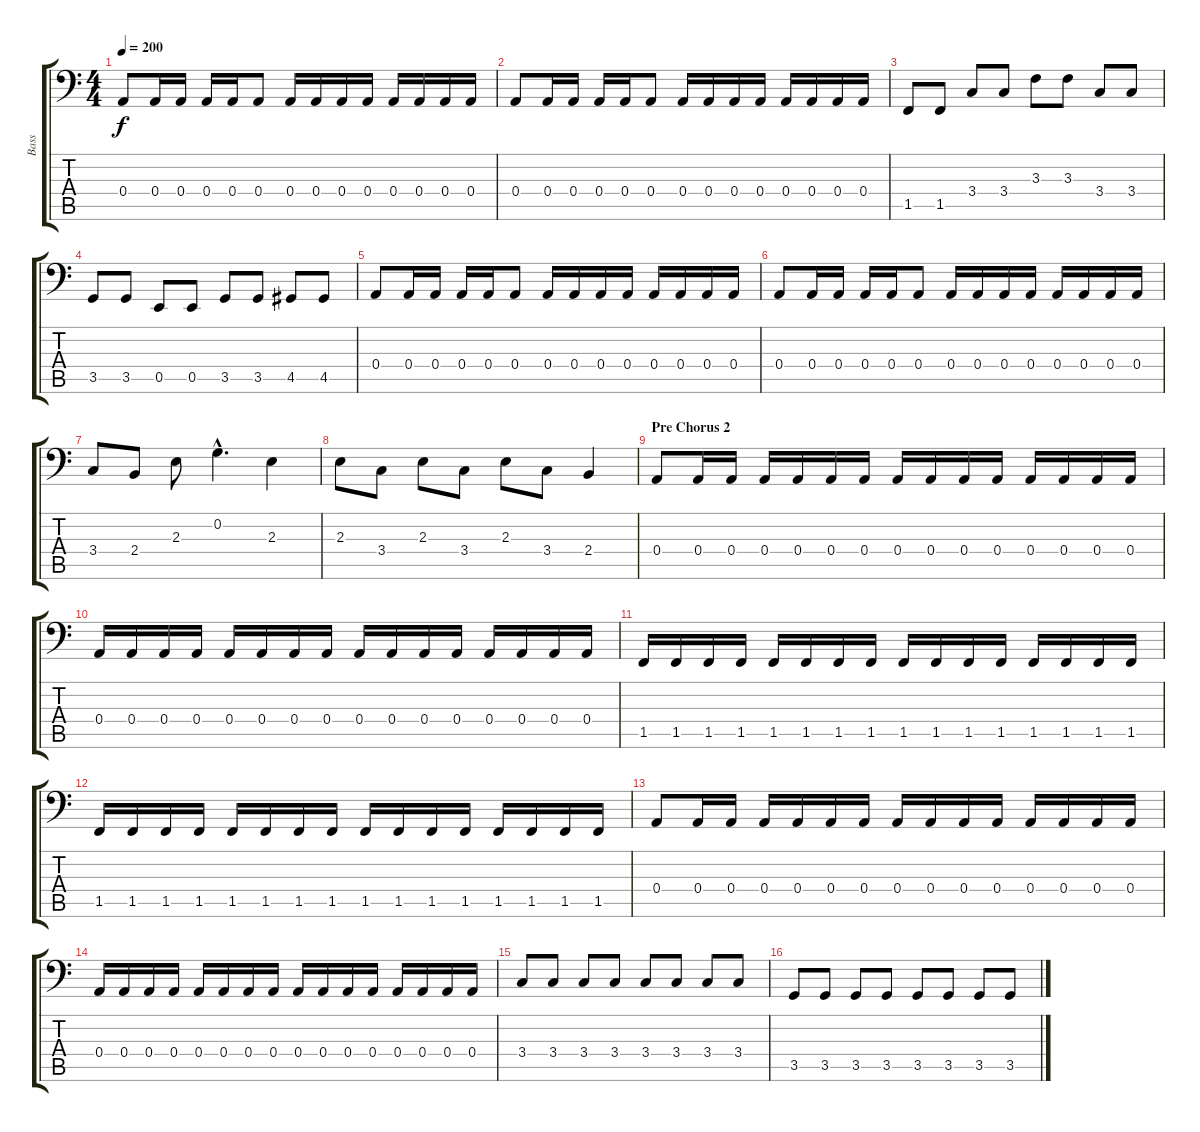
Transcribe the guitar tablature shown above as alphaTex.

\track ("Bass" "Bass") {instrument electricbassfinger}
\staff {score tabs}
\tuning (C3 G2 D2 A1 E1 B0) {hide}
\ts (4 4)
\tempo 200
\clef f4
\ks c
0.4.8{dy f} 0.4.16 0.4.16 0.4.16 0.4.16 0.4.8 0.4.16 0.4.16 0.4.16 0.4.16 0.4.16 0.4.16 0.4.16 0.4.16 |
0.4.8 0.4.16 0.4.16 0.4.16 0.4.16 0.4.8 0.4.16 0.4.16 0.4.16 0.4.16 0.4.16 0.4.16 0.4.16 0.4.16 |
1.5.8 1.5.8 3.4.8 3.4.8 3.3.8 3.3.8 3.4.8 3.4.8 |
3.5.8 3.5.8 0.5.8 0.5.8 3.5.8 3.5.8 4.5.8 4.5.8 |
0.4.8 0.4.16 0.4.16 0.4.16 0.4.16 0.4.8 0.4.16 0.4.16 0.4.16 0.4.16 0.4.16 0.4.16 0.4.16 0.4.16 |
0.4.8 0.4.16 0.4.16 0.4.16 0.4.16 0.4.8 0.4.16 0.4.16 0.4.16 0.4.16 0.4.16 0.4.16 0.4.16 0.4.16 |
3.4.8 2.4.8 2.3.8 0.2{hac}.4{d} 2.3.4 |
2.3.8 3.4.8 2.3.8 3.4.8 2.3.8 3.4.8 2.4.4 |
\section ("" "Pre Chorus 2")
0.4.8 0.4.16 0.4.16 0.4.16 0.4.16 0.4.16 0.4.16 0.4.16 0.4.16 0.4.16 0.4.16 0.4.16 0.4.16 0.4.16 0.4.16 |
0.4.16 0.4.16 0.4.16 0.4.16 0.4.16 0.4.16 0.4.16 0.4.16 0.4.16 0.4.16 0.4.16 0.4.16 0.4.16 0.4.16 0.4.16 0.4.16 |
1.5.16 1.5.16 1.5.16 1.5.16 1.5.16 1.5.16 1.5.16 1.5.16 1.5.16 1.5.16 1.5.16 1.5.16 1.5.16 1.5.16 1.5.16 1.5.16 |
1.5.16 1.5.16 1.5.16 1.5.16 1.5.16 1.5.16 1.5.16 1.5.16 1.5.16 1.5.16 1.5.16 1.5.16 1.5.16 1.5.16 1.5.16 1.5.16 |
0.4.8 0.4.16 0.4.16 0.4.16 0.4.16 0.4.16 0.4.16 0.4.16 0.4.16 0.4.16 0.4.16 0.4.16 0.4.16 0.4.16 0.4.16 |
0.4.16 0.4.16 0.4.16 0.4.16 0.4.16 0.4.16 0.4.16 0.4.16 0.4.16 0.4.16 0.4.16 0.4.16 0.4.16 0.4.16 0.4.16 0.4.16 |
3.4.8 3.4.8 3.4.8 3.4.8 3.4.8 3.4.8 3.4.8 3.4.8 |
3.5.8 3.5.8 3.5.8 3.5.8 3.5.8 3.5.8 3.5.8 3.5.8
